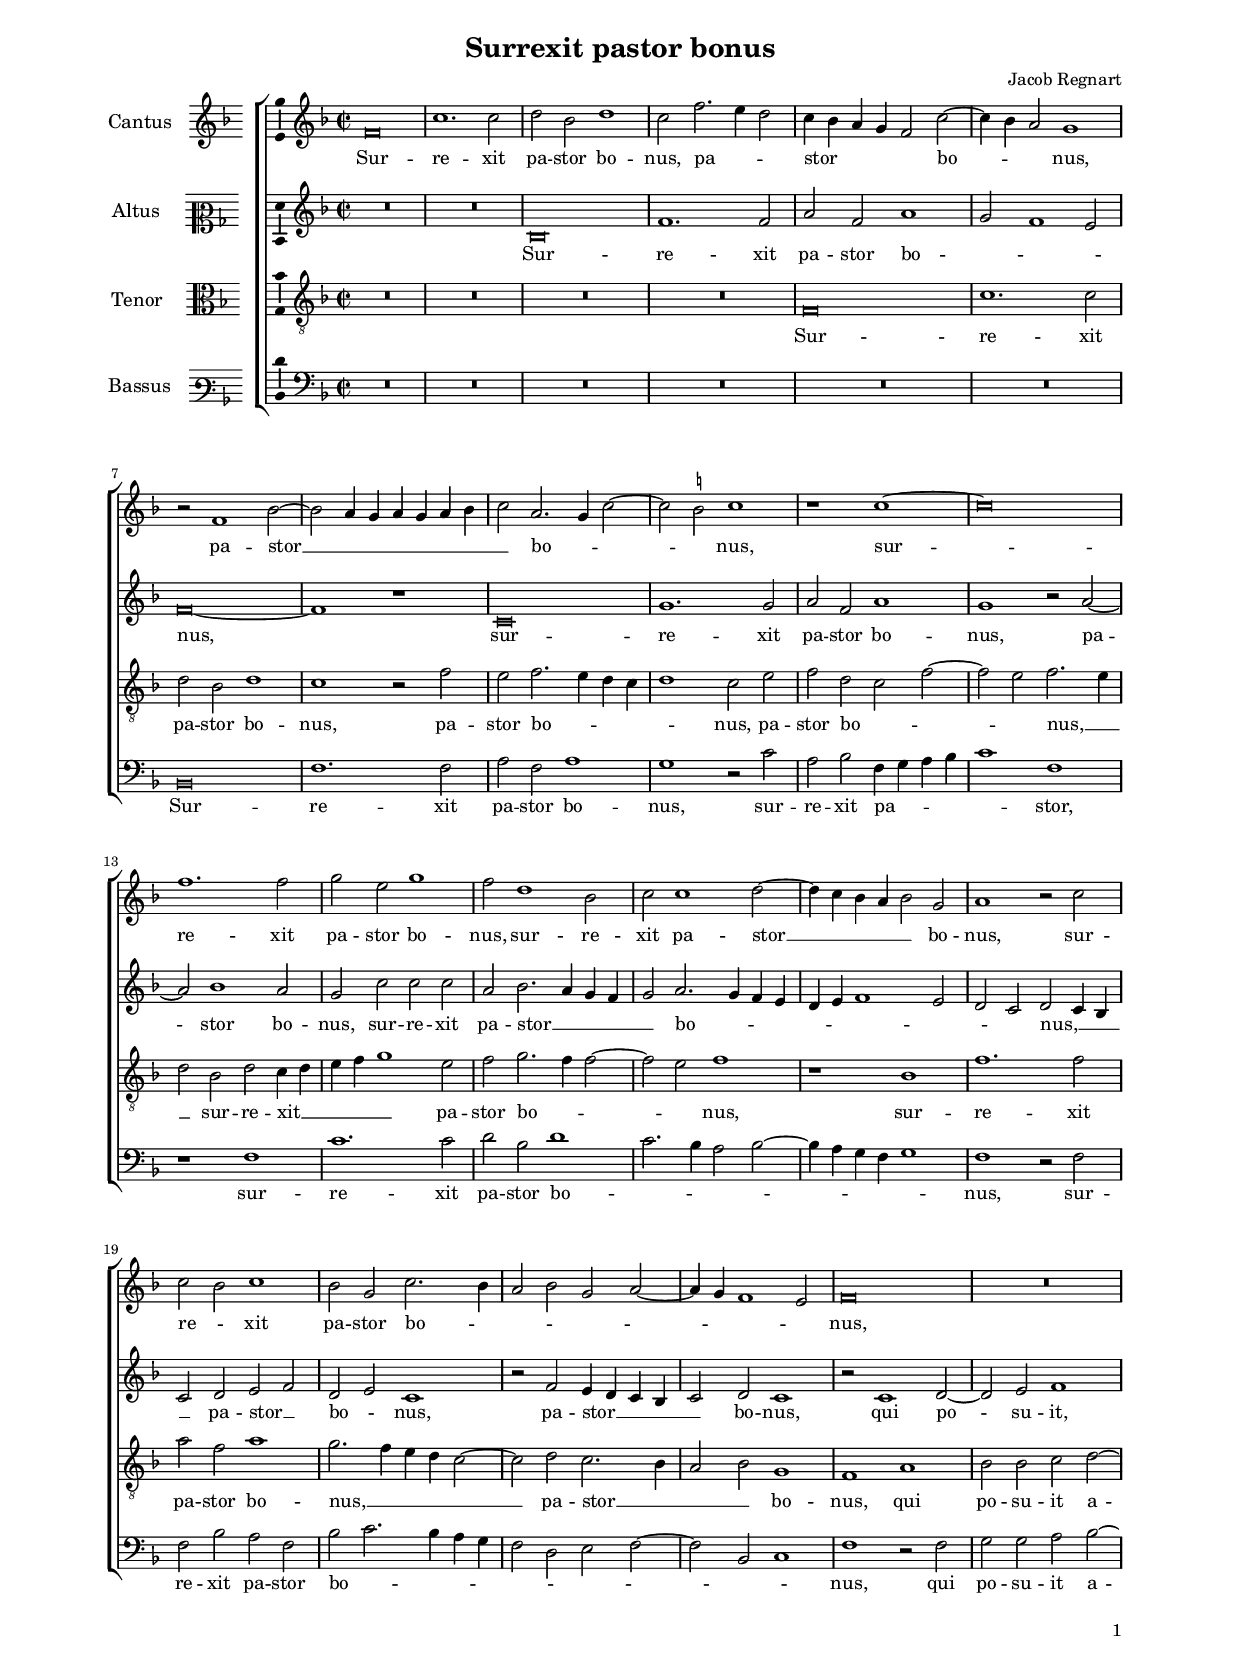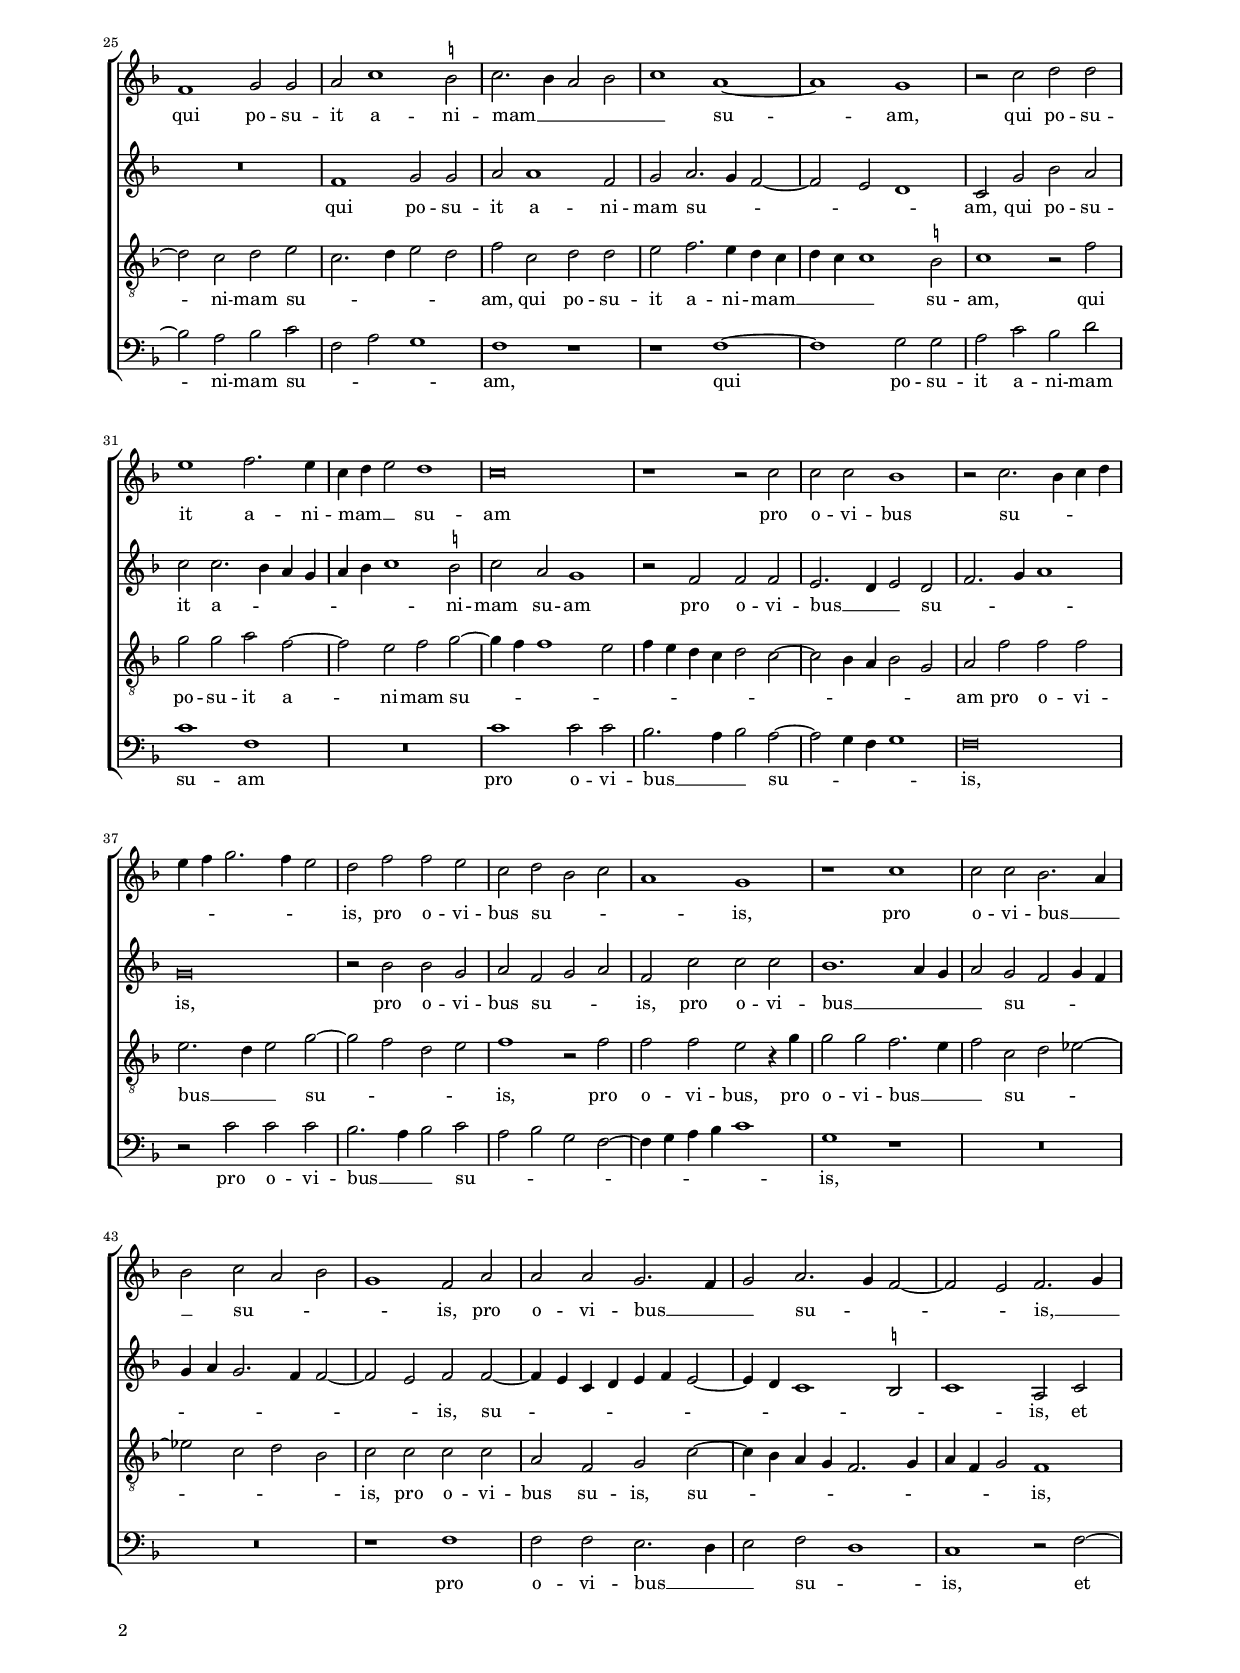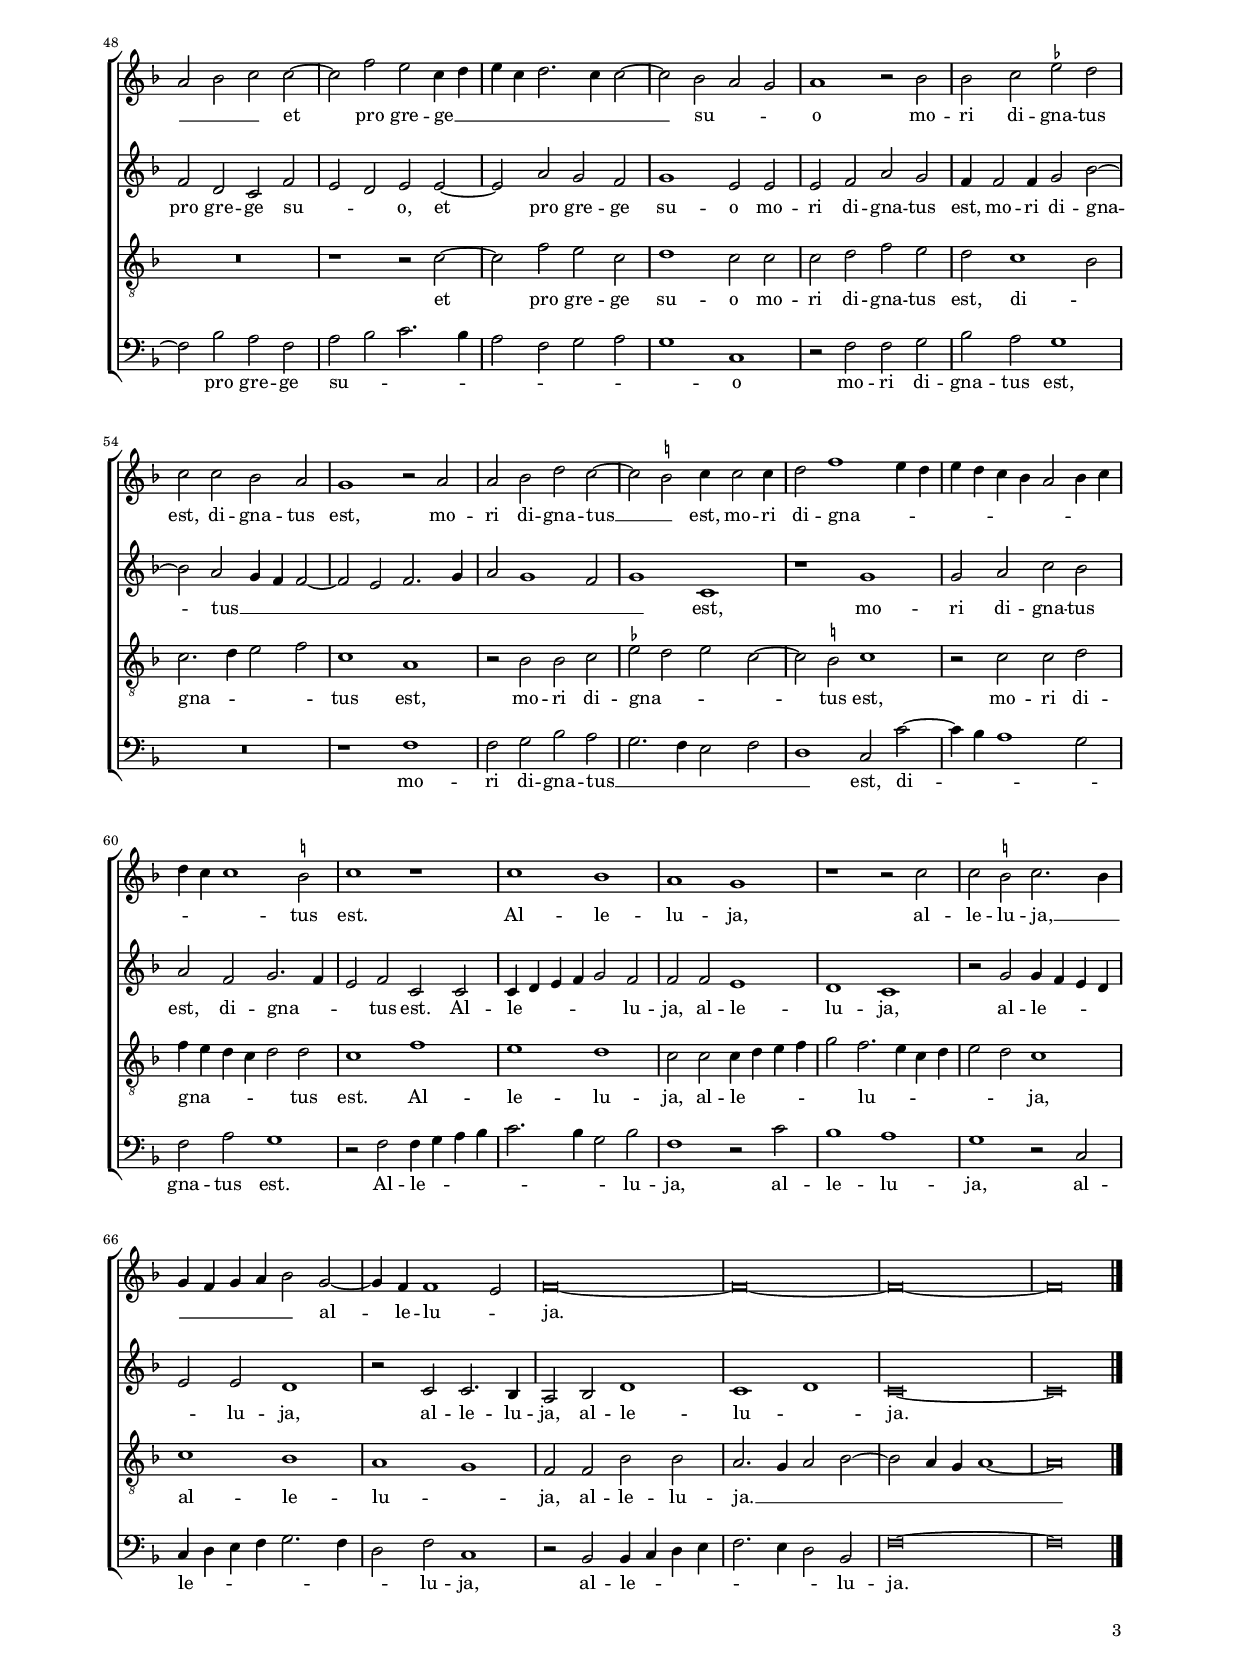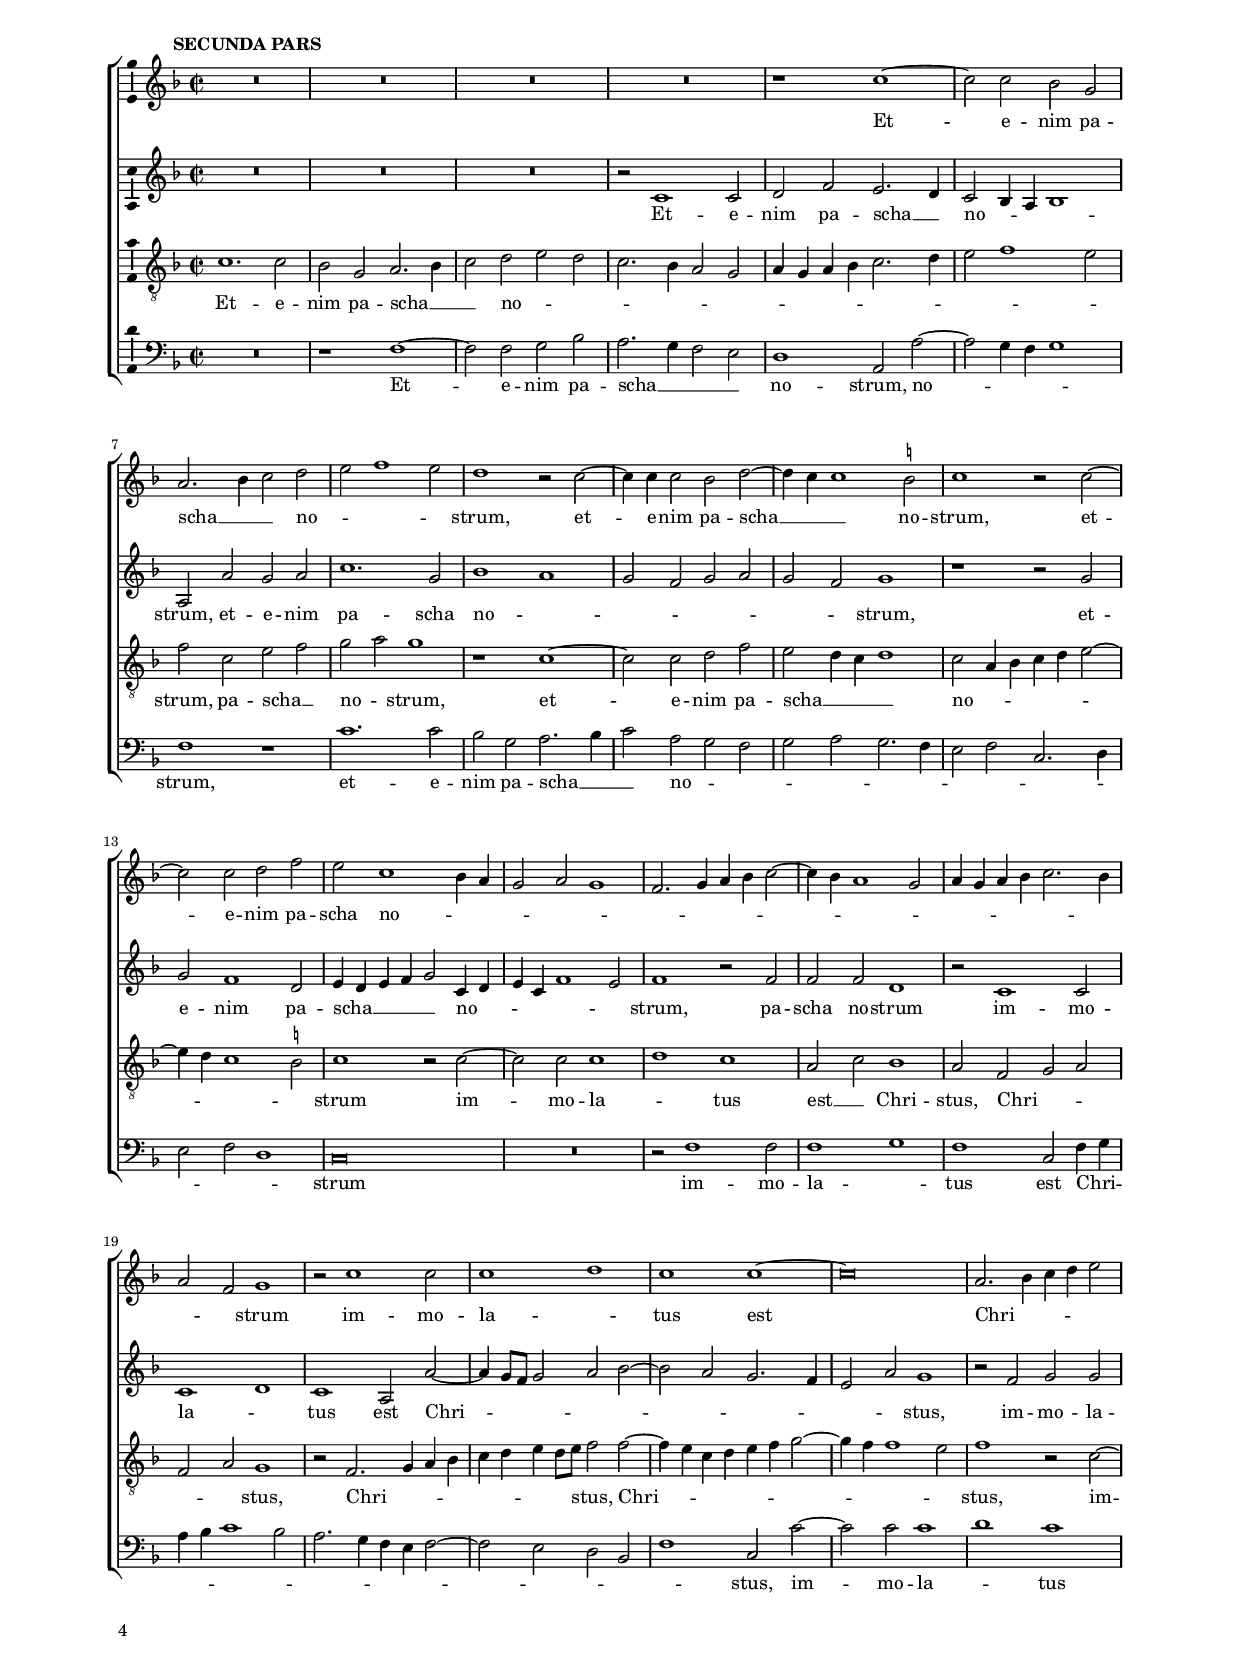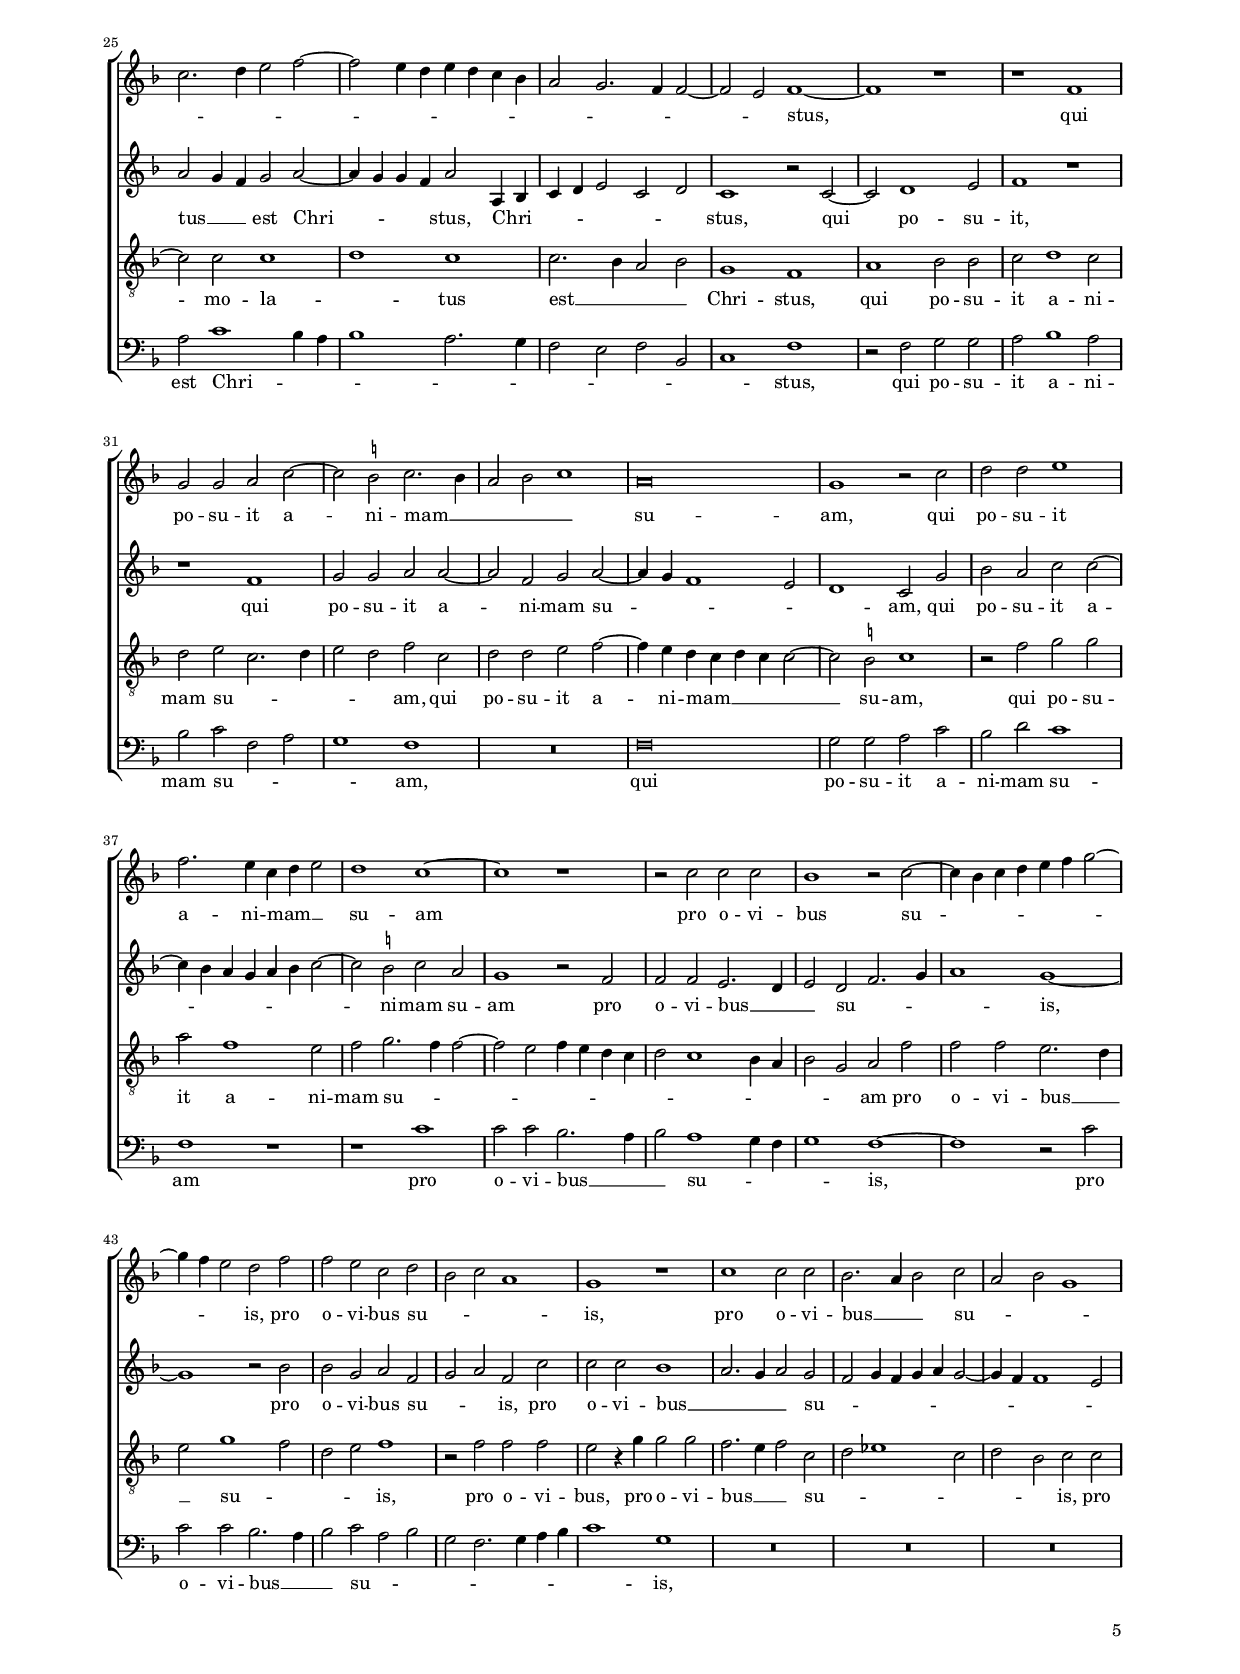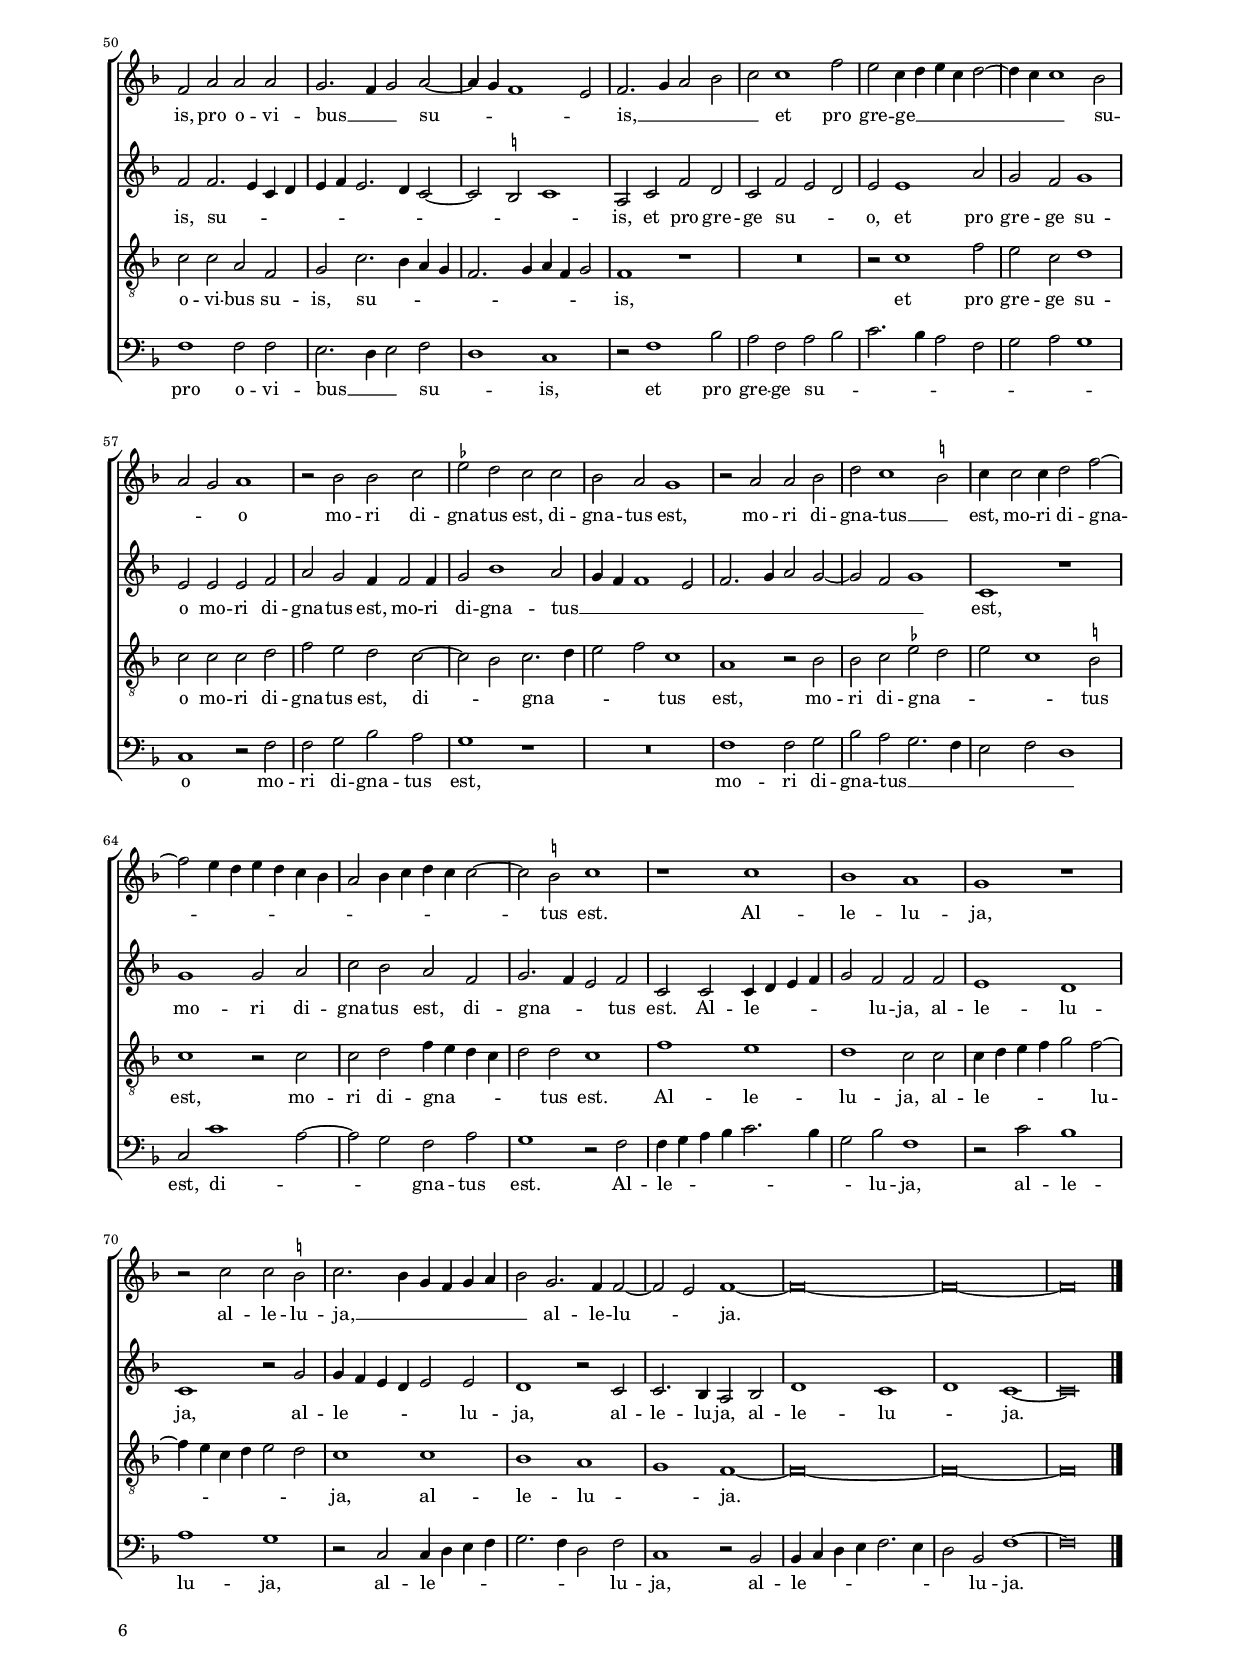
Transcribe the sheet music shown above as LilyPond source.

\header
{
  title="Surrexit pastor bonus"
  composer="Jacob Regnart"
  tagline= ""
}

\version "2.24.1"
\language deutsch
#(set-global-staff-size 15)
% #(set-default-paper-size "letter")
#(ly:set-option 'point-and-click #f)


	ficta = { \once \set suggestAccidentals = ##t }
	
	forget = #(define-music-function (music) (ly:music?) #{
		\accidentalStyle forget
		$music
		\accidentalStyle default
		#})



\paper
	{
	top-margin = 1.5 \cm
	bottom-margin = 1 \cm
	left-margin = 2 \cm
	right-margin = 2 \cm
	ragged-bottom = ##f
	ragged-last-bottom = ##f
	print-page-number = ##f
	score-system-spacing = #'((basic-distance . 16) (minimum-distance . 13) (padding . 6) (strechability . 150))
	system-system-spacing = #'((basic-distance . 16) (minimum-distance . 13) (padding . 6) (strechability . 150))
	oddFooterMarkup=\markup   \fill-line { "" \fromproperty #'page:page-number-string }
	evenFooterMarkup=\markup  \fill-line { \fromproperty #'page:page-number-string "" }
	last-bottom-spacing = #'((basic-distance . 11) (minimum-distance . 8) (padding . 4))
	systems-per-page = 4
%	page-count = 6
%	min-systems-per-page = 3
	}

global = {
	\key f \major
	\time 2/2 \set Score.measureLength = #(ly:make-moment 2/1)
	\skip 1*2*71 \bar "|."
	}
	

incipitcantus = \markup { \score {
	{
	\set Staff.instrumentName = \markup { \fontsize #1 "Cantus" }
	\key f \major
	\clef violin
	s4 \bar ""
	}
	\layout  {
	raggedright = ##t
	indent = 1.6 \cm
	line-width = 2.5\cm
	\context { \Staff \remove Time_signature_engraver }
	\override Staff.Clef.Y-extent = #'(0 . 0)
	}} \hspace #1 }
      
      
incipitaltus = \markup { \score {
	{
	\set Staff.instrumentName = \markup { \fontsize #1 "Altus" }
	\key f \major
	\clef mezzosoprano
	s4 \bar ""
	}
	\layout  {
	raggedright = ##t
	indent = 1.6 \cm
	line-width = 2.5\cm
	\context { \Staff \remove Time_signature_engraver }
	\override Staff.Clef.Y-extent = #'(0 . 0)
	}} \hspace #1 }


incipittenor = \markup { \score {
	{
	\set Staff.instrumentName = \markup { \fontsize #1 "Tenor" }
	\key f \major
	\clef alto
	s4 \bar ""
	}
	\layout  {
	raggedright = ##t
	indent = 1.6 \cm
	line-width = 2.5\cm
	\context { \Staff \remove Time_signature_engraver }
	\override Staff.Clef.Y-extent = #'(0 . 0)
	}} \hspace #1 }
      
      
incipitbassus = \markup { \score {
	{
	\set Staff.instrumentName = \markup { \fontsize #1 "Bassus" }
	\key f \major
	\clef varbaritone
	s4 \bar ""
	}
	\layout  {
	raggedright = ##t
	indent = 1.6 \cm
	line-width = 2.5\cm
	\context { \Staff \remove Time_signature_engraver }
	\override Staff.Clef.Y-extent = #'(0 . 0)
	}} \hspace #1 }


cantus =  \relative c''
	{
	f,\breve
	c'1. c2
	d2 b d1
	c2 f2. e4 d2
%5
	c4 b a g f2 c'~ |
	c4 b a2 g1
	r2 f1 b2~
	b2 a4 g a g a b
	c2 a2. g4 c2~
%10
	c2 \ficta h c1 |
	r1 c~
	c\breve
	f1. f2
	g2 e g1
%15
	f2 d1 b2 |
	c2 c1 d2~
	d4 c b a b2 g
	a1 r2 c
	c2 b c1
%20
	b2 g c2. b4 |
	a2 b g a~
	a4 g f1 e2
	f\breve
	R\breve
%25
	f1 g2 g |
	a2 c1 \ficta h2
	c2. b4 a2 b
	c1 a~
	a1 g
%30
	r2 c d d |
	e1 f2. e4
	c4 d e2 d1
	c\breve
	r1 r2 c
%35
	c2 c b1 |
	r2 c2. b4 c d
	e4 f g2. f4 e2
	d2 f f e
	c2 d b c
%40
	a1 g |
	r1 c
	c2 c b2. a4
	b2 c a b
	g1 f2 a
%45
	a2 a g2. f4 |
	g2 a2. g4 f2~
	f2 e f2. g4
	a2 b c c~
	c2 f e c4 d |
%50
	e4 c d2. c4 c2~
	c2 b a g
	a1 r2 b
	b2 c \ficta es d
	c2 c b a |
%55
	g1 r2 a
	a2 b d c~
	c2 \ficta h c4 c2 c4
	d2 f1 e4 d
	e4 d c b a2 b4 c |
%60
	d4 c c1 \ficta h2
	c1 r
	c1 b
	a1 g
	r1 r2 c |
%65
	c2 \ficta h c2. \forget b4
	g4 f g a b2 g~
	g4 f f1 e2
	f\breve~
	f\breve~
%70
	f\breve~
	f\breve |
	}


altus =  \relative c'
	{
	R\breve
	R\breve
	b\breve
	f'1. f2
%5
	a2 f a1 |
	g2 f1 e2
	f\breve~
	f1 r
	c\breve
%10
	g'1. g2 |
	a2 f a1
	g1 r2 a~
	a2 b1 a2
	g2 c c c
%15
	a2 b2. a4 g f |
	g2 a2. g4 f e
	d4 e f1 e2
	d2 c d c4 b
	c2 d e f
%20
	d2 e c1 |
	r2 f e4 d c b
	c2 d c1
	r2 c1 d2~
	d2 e f1
%25
	R\breve |
	f1 g2 g
	a2 a1 f2
	g2 a2. g4 f2~
	f2 e d1
%30
	c2 g' b a |
	c2 c2. b4 a g
	a4 b c1 \ficta h2
	c2 a g1
	r2 f f f
%35
	e2. d4 e2 d |
	f2. g4 a1
	g\breve
	r2 b b g
	a2 f g a
%40
	f2 c' c c |
	b1. a4 g
	a2 g f g4 f
	g4 a g2. f4 f2~
	f2 e f f~
%45
	f4 e c d e f e2~ |
	e4 d c1 \ficta h2
	c1 a2 c
	f2 d c f
	e2 d e e~
%50
	e2 a g f |
	g1 e2 e
	e2 f a g
	f4 f2 f4 g2 b~
	b2 a g4 f f2~
%55
	f2 e f2. g4 |
	a2 g1 f2
	g1 c,
	r1 g'
	g2 a c b
%60
	a2 f g2. f4 |
	e2 f c c
	c4 d e f g2 f
	f2 f e1
	d1 c
%65
	r2 g' g4 f e d |
	e2 e d1
	r2 c c2. b4
	a2 b d1
	c1 d
%70
	c\breve~
	c\breve |
	}


tenor =  \relative c'
	{
	R\breve
	R\breve
	R\breve
	R\breve
%5
	f,\breve |
	c'1. c2
	d2 b d1
	c1 r2 f
	e2 f2. e4 d c
%10
	d1 c2 e |
	f2 d c f~
	f2 e f2. e4
	d2 b d c4 d
	e4 f g1 e2
%15
	f2 g2. f4 f2~ |
	f2 e f1
	r1 b,
	f'1. f2
	a2 f a1
%20
	g2. f4 e d c2~ |
	c2 d c2. b4
	a2 b g1
	f1 a
	b2 b c2 d~
%25
	d2 c d e |
	c2. d4 e2 d
	f2 c d d
	e2 f2. e4 d c
	d4 c c1 \ficta h2
%30
	c1 r2 f |
	g2 g a f~
	f2 e f g~
	g4 f f1 e2
	f4 e d c d2 c~
%35
	c2 b4 a b2 g |
	a2 f' f f
	e2. d4 e2 g~
	g2 f d e
	f1 r2 f
%40
	f2 f e r4 g |
	g2 g f2. e4
	f2 c d es~
	es2 c d b
	c2 c c c
%45
	a2 f g c~ |
	c4 b a g f2. g4
	a4 f g2 f1
	R\breve
	r1 r2 c'~
%50
	c2 f e c |
	d1 c2 c
	c2 d f e
	d2 c1 b2
	c2. d4 e2 f
%55
	c1 a |
	r2 b b c
	\ficta es2 d \forget e c~
	c2 \ficta h c1
	r2 c c d
%60
	f4 e d c d2 d |
	c1 f
	e1 d
	c2 c c4 d e f
	g2 f2. e4 c d
%65
	e2 d c1 |
	c1 b
	a1 g
	f2 f b b
	a2. g4 a2 b~
%70
	b2 a4 g a1~ |
	a\breve |
	}


bassus  =  \relative c
	{
	R\breve
	R\breve
	R\breve
	R\breve
%5
	R\breve |
	R\breve
	b\breve
	f'1. f2
	a2 f a1
%10
	g1 r2 c |
	a2 b f4 g a b
	c1 f,
	r1 f
	c'1. c2
%15
	d2 b d1 |
	c2. b4 a2 b~
	b4 a g f g1
	f1 r2 f
	f2 b a f
%20
	b2 c2. b4 a g |
	f2 d e f~
	f2 b, c1
	f1 r2 f
	g2 g a b~
%25
	b2 a b c |
	f,2 a g1
	f1 r
	r1 f~
	f1 g2 g
%30
	a2 c b d |
	c1 f,
	R\breve
	c'1 c2 c
	b2. a4 b2 a~
%35
	a2 g4 f g1 |
	f\breve
	r2 c' c c
	b2. a4 b2 c
	a2 b g f~
%40
	f4 g a b c1 |
	g1 r
	R\breve
	R\breve
	r1 f
%45
	f2 f e2. d4 |
	e2 f d1
	c1 r2 f~
	f2 b a f
	a2 b c2. b4
%50
	a2 f g a |
	g1 c,
	r2 f f g
	b2 a g1
	R\breve
%55
	r1 f |
	f2 g b a
	g2. f4 e2 f
	d1 c2 c'~
	c4 b a1 g2
%60
	f2 a g1 |
	r2 f f4 g a b
	c2. b4 g2 b
	f1 r2 c'
	b1 a
%65
	g1 r2 c, |
	c4 d e f g2. f4
	d2 f c1
	r2 b b4 c d e
	f2. e4 d2 b
%70
	f'\breve~
	f\breve |
	}


lyricscantus = \lyricmode {
	Sur -- re -- xit pa -- stor bo -- nus,
	pa -- _ _ stor _ _ _ _ bo -- _ _ nus,
	pa -- stor __ _ _ _ _ _ _ _ bo -- _ _ _ nus,
	sur -- re -- xit pa -- stor bo -- nus,
	sur -- re -- xit pa -- stor __ _ _ _ _ bo -- nus,
	sur -- re -- _ xit pa -- stor bo -- _ _ _ _ _ _ _ _ nus,
	qui po -- su -- it a -- ni -- mam __ _ _ _ _ su -- am,
	qui po -- su -- it a -- ni -- mam __ _ _ su -- am
	pro o -- vi -- bus su -- _ _ _ _ _ _ _ _ is,
	pro o -- vi -- bus su -- _ _ _ is,
	pro o -- vi -- bus __ _ _ su -- _ _ _ is,
	pro o -- vi -- bus __ _ _ su -- _ _ _ is, __ _ _ _ _
	et pro gre -- ge __ _ _ _ _ _ _ su -- _ _ o
	mo -- ri di -- gna -- tus est,
	di -- gna -- tus est,
	mo -- ri di -- gna -- tus __ _ est,
	mo -- ri di -- gna -- _ _ _ _ _ _ _ _ _ _ _ _ tus est.
	Al -- le -- lu -- ja,
	al -- le -- lu -- ja, __ _ _ _ _ _ _ 
	al -- le -- lu -- _ ja.
	}


lyricsaltus = \lyricmode {
	Sur -- re -- xit pa -- stor bo -- _ _ _ nus,
	sur -- re -- xit pa -- stor bo -- nus,
	pa -- stor bo -- nus,
	sur -- re -- xit pa -- stor __ _ _ _ _ bo -- _ _ _ _ _ _ _ _ _ nus, __ _ _ _
	pa -- stor __ _ bo -- _ nus,
	pa -- stor __ _ _ _ _ bo -- nus,
	qui po -- su -- it,
	qui po -- su -- it a -- ni -- mam su -- _ _ _ _ am,
	qui po -- su -- it a -- _ _ _ _ _ _ ni -- mam su -- am
	pro o -- vi -- bus __ _ _ su -- _ _ _ is,
	pro o -- vi -- bus su -- _ _ is,
	pro o -- vi -- bus __ _ _ _ su -- _ _ _ _ _ _ _ _ _ is,
	su -- _ _ _ _ _ _ _ _ _ _ is,
	et pro gre -- ge su -- _ _ o,
	et pro gre -- ge su -- o
	mo -- ri di -- gna -- tus est,
	mo -- ri di -- gna -- tus __ _ _ _ _ _ _ _ _ _ _ est,
	mo -- ri di -- gna -- tus est,
	di -- gna -- _ _ tus est.
	Al -- le -- _ _ _ _ lu -- ja,
	al -- le -- lu -- ja,
	al -- le -- _ _ _ _ lu -- ja,
	al -- le -- lu -- ja,
	al -- le -- lu -- _ ja.
	}


lyricstenor = \lyricmode {
	Sur -- re -- xit pa -- stor bo -- nus,
	pa -- stor bo -- _ _ _ _ nus,
	pa -- stor bo -- _ _ _ nus, __ _ _ 
	sur -- re -- xit __ _ _ _ _ pa -- stor bo -- _ _ _ nus,
	sur -- re -- xit pa -- stor bo -- nus, __ _ _ _ _
	pa -- stor __ _ _ _ bo -- nus,
	qui po -- su -- it a -- ni -- mam su -- _ _ _ _ am,
	qui po -- su -- it a -- ni -- mam __ _ _ _ _ su -- am,
	qui po -- su -- it a -- ni -- mam su -- _ _ _ _ _ _ _ _ _ _ _ _ _ am
	pro o -- vi -- bus __ _ _ su -- _ _ _ is,
	pro o -- vi -- bus,
	pro o -- vi -- bus __ _ _ su -- _ _ _ _ _ is,
	pro o -- vi -- bus su -- is,
	su -- _ _ _ _ _ _ _ _ is,
	et pro gre -- ge su -- o
	mo -- ri di -- gna -- tus est,
	di -- _ gna -- _ _ _ tus est,
	mo -- ri di -- gna -- _ _ _ tus est,
	mo -- ri di -- gna -- _ _ _ _ tus est.
	Al -- le -- lu -- ja,
	al -- le -- _ _ _ _ lu -- _ _ _ _ _ ja,
	al -- le -- lu -- _ ja,
	al -- le -- lu -- ja. __ _ _ _ _ _ _
	}


lyricsbassus = \lyricmode {
	Sur -- re -- xit pa -- stor bo -- nus,
	sur -- re -- xit pa -- _ _ _ _ stor,
	sur -- re -- xit pa -- stor bo -- _ _ _ _ _ _ _ _ nus,
	sur -- re -- xit pa -- stor bo -- _ _ _ _ _ _ _ _ _ _ nus,
	qui po -- su -- it a -- ni -- mam su -- _ _ _ am,
	qui po -- su -- it a -- ni -- mam su -- am
	pro o -- vi -- bus __ _ _ su -- _ _ _ is,
	pro o -- vi -- bus __ _ _ su -- _ _ _ _ _ _ _ _ is,
	pro o -- vi -- bus __ _ _ su -- _ is,
	et pro gre -- ge su -- _ _ _ _ _ _ _ _ o
	mo -- ri di -- gna -- tus est,
	mo -- ri di -- gna -- tus __ _ _ _ _ _ est,
	di -- _ _ _ gna -- tus est.
	Al -- le -- _ _ _ _ _ _ lu -- ja,
	al -- le -- lu -- ja,
	al -- le -- _ _ _ _ _ _ lu -- ja,
	al -- le -- _ _ _ _ _ _ lu -- ja.
	}


\score
{  
	\transpose c c {
	\new ChoirStaff \with { \override StaffGrouper.staff-staff-spacing.basic-distance = #12 }
	<<


	\new Staff << \global
	\new Voice="v1" {
		\set Staff.instrumentName=\incipitcantus
	%       \set Staff.instrumentName="S"
		\set Staff.midiInstrument = "reed organ"
		\clef violin
		\cantus }
	\new Lyrics \lyricsto "v1" {\lyricscantus }
	>>


	\new Staff << \global
	\new Voice="v2" {
		\set Staff.instrumentName=\incipitaltus
	%       \set Staff.instrumentName="A"
		\set Staff.midiInstrument = "reed organ"
		\clef violin 
		\altus}
	\new Lyrics \lyricsto "v2" {\lyricsaltus }
	>>


	\new Staff << \global
	\new Voice="v3" {
		\set Staff.instrumentName=\incipittenor
	%       \set Staff.instrumentName="T"
		\set Staff.midiInstrument = "reed organ"
		\clef "G_8"
		\tenor }
	\new Lyrics \lyricsto "v3" {\lyricstenor }
	>>


	\new Staff << \global
	\new Voice="v4" {
		\set Staff.instrumentName=\incipitbassus
	%       \set Staff.instrumentName="B"
		\set Staff.midiInstrument = "reed organ"
		\clef bass 
		\bassus }
	\new Lyrics \lyricsto "v4" {\lyricsbassus}
	>>

	>>
	} % transpose

	\layout
	{
	indent = 2.5 \cm
%	\context { \Lyrics \override VerticalAxisGroup.nonstaff-relatedstaff-spacing.padding = #2 }
%	\context { \Lyrics \override LyricText.font-size = #1 }
	\context { \Staff \override TimeSignature.break-visibility = #end-of-line-invisible }
	\context { \Staff \consists Ambitus_engraver }
	\context { \Score \override BarNumber.padding = #2 }
	\context { \Voice \override NoteHead.style = #'baroque }
	}

\midi
	{
	\tempo 2 = 90
	}

}

%%%%%%%%%%%%%%%%%%%%  SECUNDA PARS


global = {
	\key f \major
	\time 2/2 \set Score.measureLength = #(ly:make-moment 2/1)
	\skip 1*2*76 \bar "|."
	}


cantus =  \relative c''
	{
	R\breve
	R\breve
	R\breve
	R\breve
%5
	r1 c~ |
	c2 c b g
	a2. b4 c2 d
	e2 f1 e2
	d1 r2 c~
%10
	c4 c c2 b d~ |
	d4 c c1 \ficta h2
	c1 r2 c~
	c2 c d f
	e2 c1 b4 a
%15
	g2 a g1 |
	f2. g4 a b c2~
	c4 b a1 g2
	a4 g a b c2. b4
	a2 f g1
%20
	r2 c1 c2 |
	c1 d
	c1 c~
	c\breve
	a2. b4 c d e2
%25
	c2. d4 e2 f~ |
	f2 e4 d e d c b
	a2 g2. f4 f2~
	f2 e f1~
	f1 r
%30
	r1 f |
	g2 g a c~
	c2 \ficta h c2. \forget b4
	a2 b c1
	a\breve
%35
	g1 r2 c |
	d2 d e1
	f2. e4 c d e2
	d1 c~
	c1 r
%40
	r2 c c c |
	b1 r2 c~
	c4 b c d e f g2~
	g4 f e2 d f
	f2 e c d
%45
	b2 c a1 |
	g1 r
	c1 c2 c
	b2. a4 b2 c
	a2 b g1
%50
	f2 a a a |
	g2. f4 g2 a~
	a4 g f1 e2
	f2. g4 a2 b
	c2 c1 f2
%55
	e2 c4 d e c d2~ |
	d4 c c1 b2
	a2 g a1
	r2 b b c
	\ficta es2 d c c
%60
	b2 a g1 |
	r2 a a b
	d2 c1 \ficta h2
	c4 c2 c4 d2 f~
	f2 e4 d e d c b
%65
	a2 b4 c d c c2~ |
	c2 \ficta h c1
	r1 c
	b1 a
	g1 r
%70
	r2 c c \ficta h2 |
	c2. b4 g f g a
	b2 g2. f4 f2~
	f2 e f1~
	f\breve~
%75
	f\breve~
	f\breve |
	}


altus =  \relative c'
	{
	R\breve
	R\breve
	R\breve
	r2 c1 c2
%5
	d2 f e2. d4 |
	c2 b4 a b1
	a2 a' g a
	c1. g2
	b1 a
%10
	g2 f g a |
	g2 f g1
	r1 r2 g
	g2 f1 d2
	e4 d e f g2 c,4 d
%15
	e4 c f1 e2 |
	f1 r2 f
	f2 f d1
	r2 c1 c2
	c1 d
%20
	c1 a2 a'~ |
	a4 g8 f g2 a b~
	b2 a g2. f4
	e2 a g1
	r2 f g g
%25
	a2 g4 f g2 a~ |
	a4 g g f a2 a,4 b
	c4 d e2 c d
	c1 r2 c~
	c2 d1 e2
%30
	f1 r |
	r1 f
	g2 g a a~
	a2 f g a~
	a4 g f1 e2
%35
	d1 c2 g' |
	b2 a c c~
	c4 b a g a b c2~
	c2 \ficta h c a
	g1 r2 f
%40
	f2 f e2. d4 |
	e2 d f2. g4
	a1 g~
	g1 r2 b
	b2 g a f
%45
	g2 a f c' |
	c2 c b1
	a2. g4 a2 g
	f2 g4 f g a g2~
	g4 f f1 e2
%50
	f2 f2. e4 c d |
	e4 f e2. d4 c2~
	c2 \ficta h c1
	a2 c f d
	c2 f e d
%55
	e2 e1 a2 |
	g2 f g1
	e2 e e f
	a2 g f4 f2 f4
	g2 b1 a2
%60
	g4 f f1 e2 |
	f2. g4 a2 g~
	g2 f g1
	c,1 r
	g'1 g2 a
%65
	c2 b a f |
	g2. f4 e2 f
	c2 c c4 d e f
	g2 f f f 
	e1 d
%70
	c1 r2 g' |
	g4 f e d e2 e
	d1 r2 c
	c2. b4 a2 b
	d1 c
%75
	d1 c~ |
	c\breve |
	}


tenor =  \relative c'
	{
	c1. c2
	b2 g a2. b4
	c2 d e d
	c2. b4 a2 g
%5
	a4 g a b c2. d4 |
	e2 f1 e2
	f2 c e f
	g2 a g1
	r1 c,~
%10
	c2 c d f |
	e2 d4 c d1
	c2 a4 b c d e2~
	e4 d c1 \ficta h2
	c1 r2 c~
%15
	c2 c c1 |
	d1 c
	a2 c b1
	a2 f g a
	f2 a g1
%20
	r2 f2. g4 a b |
	c4 d e d8 e f2 f~
	f4 e c d e f g2~
	g4 f f1 e2
	f1 r2 c~
%25
	c2 c c1 |
	d1 c
	c2. b4 a2 b
	g1 f
	a1 b2 b
%30
	c2 d1 c2 |
	d2 e c2. d4
	e2 d f c
	d2 d e f~
	f4 e d c d c c2~
%35
	c2 \ficta h c1 |
	r2 f g g
	a2 f1 e2
	f2 g2. f4 f2~
	f2 e f4 e d c
%40
	d2 c1 b4 a |
	b2 g a f'
	f2 f e2. d4
	e2 g1 f2
	d2 e f1
%45
	r2 f f f |
	e2 r4 g g2 g
	f2. e4 f2 c
	d2 es1 c2
	d2 b c c
%50
	c2 c a f |
	g2 c2. b4 a g
	f2. g4 a f g2
	f1 r
	R\breve
%55
	r2 c'1 f2 |
	e2 c d1
	c2 c c d
	f2 e d c~
	c2 b c2. d4
%60
	e2 f c1 |
	a1 r2 b
	b2 c \ficta es d
	e2 c1 \ficta h2
	c1 r2 c
%65
	c2 d f4 e d c |
	d2 d c1
	f1 e
	d1 c2 c
	c4 d e f g2 f~
%70
	f4 e c d e2 d |
	c1 c
	b1 a
	g1 f~
	f\breve~
%75
	f\breve~
	f\breve |
	}


bassus  =  \relative c
	{
	R\breve
	r1 f~
	f2 f g b
	a2. g4 f2 e
%5
	d1 a2 a'~ |
	a2 g4 f g1
	f1 r
	c'1. c2
	b2 g a2. b4
%10
	c2 a g f |
	g2 a g2. f4
	e2 f c2. d4
	e2 f d1
	c\breve
%15
	R\breve |
	r2 f1 f2
	f1 g
	f1 c2 f4 g
	a4 b c1 b2
%20
	a2. g4 f e f2~ |
	f2 e d b
	f'1 c2 c'~
	c2 c c1
	d1 c
%25
	a2 c1 b4 a |
	b1 a2. g4
	f2 e f b,
	c1 f
	r2 f g g
%30
	a2 b1 a2 |
	b2 c f, a
	g1 f
	R\breve
	f\breve
%35
	g2 g a c |
	b2 d c1
	f,1 r
	r1 c'
	c2 c b2. a4
%40
	b2 a1 g4 f |
	g1 f~ 
	f1 r2 c'
	c2 c b2. a4
	b2 c a b
%45
	g2 f2. g4 a b |
	c1 g
	R\breve
	R\breve
	R\breve
%50
	f1 f2 f |
	e2. d4 e2 f
	d1 c
	r2 f1 b2
	a2 f a b
%55
	c2. b4 a2 f |
	g2 a g1
	c,1 r2 f
	f2 g b a
	g1 r
%60
	R\breve |
	f1 f2 g
	b2 a g2. f4
	e2 f d1
	c2 c'1 a2~
%65
	a2 g f a |
	g1 r2 f
	f4 g a b c2. b4
	g2 b f1
	r2 c' b1
%70
	a1 g |
	r2 c, c4 d e f
	g2. f4 d2 f
	c1 r2 b
	b4 c d e f2. e4
%75
	d2 b f'1~
	f\breve |
	}


lyricscantus = \lyricmode {
	Et -- e -- nim pa -- scha __ _ _ no -- _ _ _ strum,
	et -- e -- nim pa -- scha __ _ _ no -- strum,
	et -- e -- nim pa -- scha no -- _ _ _ _ _ _ _ _ _ _ _ _ _ _ _ _ _ _ _ _ _ strum
	im -- mo -- la -- _ tus est Chri -- _ _ _ _ _ _ _ _ _ _ _ _ _ _ _ _ _ _ _ stus,
	qui po -- su -- it a -- ni -- mam __ _ _ _ _ su -- am,
	qui po -- su -- it a -- ni -- mam __ _ _ su -- am
	pro o -- vi -- bus su -- _ _ _ _ _ _ _ _ is,
	pro o -- vi -- bus su -- _ _ _ is,
	pro o -- vi -- bus __ _ _ su -- _ _ _ is,
	pro o -- vi -- bus __ _ _ su -- _ _ _ is, __ _ _ _ _
	et pro gre -- ge __ _ _ _ _ _ _ su -- _ _ o
	mo -- ri di -- gna -- tus est,
	di -- gna -- tus est,
	mo -- ri di -- gna -- tus __ _ est,
	mo -- ri di -- gna -- _ _ _ _ _ _ _ _ _ _ _ _ tus est.
	Al -- le -- lu -- ja,
	al -- le -- lu -- ja, __ _ _ _ _ _ _ 
	al -- le -- lu -- _ ja.
	}


lyricsaltus = \lyricmode {
	Et -- e -- nim pa -- scha __ _ no -- _ _ _ strum,
	et -- e -- nim pa -- scha no -- _ _ _ _ _ _ _ strum,
	et -- e -- nim pa -- scha __ _ _ _ _ no -- _ _ _ _ _ strum,
	pa -- scha no -- strum
	im -- mo -- la -- _ tus est Chri -- _ _ _ _ _ _ _ _ _ _ stus,
	im -- mo -- la -- tus __ _ _ est Chri -- _ _ _ stus,
	Chri -- _ _ _ _ _ _ stus,
	qui po -- su -- it,
	qui po -- su -- it a -- ni -- mam su -- _ _ _ _ am,
	qui po -- su -- it a -- _ _ _ _ _ _ ni -- mam su -- am
	pro o -- vi -- bus __ _ _ su -- _ _ _ is,
	pro o -- vi -- bus su -- _ _ is,
	pro o -- vi -- bus __ _ _ _ su -- _ _ _ _ _ _ _ _ _ is,
	su -- _ _ _ _ _ _ _ _ _ _ is,
	et pro gre -- ge su -- _ _ o,
	et pro gre -- ge su -- o
	mo -- ri di -- gna -- tus est,
	mo -- ri di -- gna -- tus __ _ _ _ _ _ _ _ _ _ _ est,
	mo -- ri di -- gna -- tus est,
	di -- gna -- _ _ tus est.
	Al -- le -- _ _ _ _ lu -- ja,
	al -- le -- lu -- ja,
	al -- le -- _ _ _ _ lu -- ja,
	al -- le -- lu -- ja,
	al -- le -- lu -- _ ja.
	}


lyricstenor = \lyricmode {
	Et -- e -- nim pa -- scha __ _ _ no -- _ _ _ _ _ _ _ _ _ _ _ _ _ _ _ strum,
	pa -- scha __ _ no -- _ strum,
	et -- e -- nim pa -- scha __ _ _ _ no -- _ _ _ _ _ _ _ _ strum
	im -- mo -- la -- _ tus est __ _ Chri -- stus,
	Chri -- _ _ _ _ stus,
	Chri -- _ _ _ _ _ _ _ _ stus,
	Chri -- _ _ _ _ _ _ _ _ _ stus,
	im -- mo -- la -- _ tus est __ _ _ _ Chri -- stus,
	qui po -- su -- it a -- ni -- mam su -- _ _ _ _ am,
	qui po -- su -- it a -- ni -- mam __ _ _ _ _ su -- am,
	qui po -- su -- it a -- ni -- mam su -- _ _ _ _ _ _ _ _ _ _ _ _ _ am
	pro o -- vi -- bus __ _ _ su -- _ _ _ is,
	pro o -- vi -- bus,
	pro o -- vi -- bus __ _ _ su -- _ _ _ _ _ is,
	pro o -- vi -- bus su -- is,
	su -- _ _ _ _ _ _ _ _ is,
	et pro gre -- ge su -- o
	mo -- ri di -- gna -- tus est,
	di -- _ gna -- _ _ _ tus est,
	mo -- ri di -- gna -- _ _ _ tus est,
	mo -- ri di -- gna -- _ _ _ _ tus est.
	Al -- le -- lu -- ja,
	al -- le -- _ _ _ _ lu -- _ _ _ _ _ ja,
	al -- le -- lu -- _ ja.
	}


lyricsbassus = \lyricmode {
	Et -- e -- nim pa -- scha __ _ _ _ no -- strum,
	no -- _ _ _ strum,
	et -- e -- nim pa -- scha __ _ _ no -- _ _ _ _ _ _ _ _ _ _ _ _ _ strum
	im -- mo -- la -- _ tus est Chri -- _ _ _ _ _ _ _ _ _ _ _ _ _ _ stus,
	im -- mo -- la -- _ tus est Chri -- _ _ _ _ _ _ _ _ _ _ stus,
	qui po -- su -- it a -- ni -- mam su -- _ _ _ am,
	qui po -- su -- it a -- ni -- mam su -- am
	pro o -- vi -- bus __ _ _ su -- _ _ _ is,
	pro o -- vi -- bus __ _ _ su -- _ _ _ _ _ _ _ _ is,
	pro o -- vi -- bus __ _ _ su -- _ is,
	et pro gre -- ge su -- _ _ _ _ _ _ _ _ o
	mo -- ri di -- gna -- tus est,
	mo -- ri di -- gna -- tus __ _ _ _ _ _ est,
	di -- _ _ gna -- tus est.
	Al -- le -- _ _ _ _ _ _ lu -- ja,
	al -- le -- lu -- ja,
	al -- le -- _ _ _ _ _ _ lu -- ja,
	al -- le -- _ _ _ _ _ _ lu -- ja.
	}


\score
{  
	\transpose c c {
	\new ChoirStaff \with { \override StaffGrouper.staff-staff-spacing.basic-distance = #12 }
	<<

	\new Staff <<\global
	\new Voice="v1" {
	  %\set Staff.instrumentName="Cantus"
		\set Staff.midiInstrument = "reed organ"
		\clef violin
		\cantus }
	\new Lyrics \lyricsto "v1" {\lyricscantus }
	>>


	\new Staff << \global
	\new Voice="v2" {
	  %\set Staff.instrumentName="Altus"
		\set Staff.midiInstrument = "reed organ"
		\clef violin 
		\altus}
	\new Lyrics \lyricsto "v2" {\lyricsaltus }
	>>


	\new Staff <<\global
	\new Voice="v3" {
	  %\set Staff.instrumentName="Tenor"
		\set Staff.midiInstrument = "reed organ"
		\clef "G_8"
		\tenor }
	\new Lyrics \lyricsto "v3" {\lyricstenor }
	>>


	\new Staff <<\global
	\new Voice="v4" {
	  %\set Staff.instrumentName="Bassus"
		\set Staff.midiInstrument = "reed organ"
		\clef bass 
		\bassus }
	\new Lyrics \lyricsto "v4" {\lyricsbassus}
	>>

	>>
	} % transpose
		
	\layout
	{
	indent = 0 \cm
%	\context { \Lyrics \override VerticalAxisGroup.nonstaff-relatedstaff-spacing.padding = #2 }
%	\context { \Lyrics \override LyricText.font-size = #1 }
	\context { \Staff \override TimeSignature.break-visibility = #end-of-line-invisible }
	\context { \Staff \consists Ambitus_engraver }
	\context { \Score \override BarNumber.padding = #2 }
	\context { \Voice \override NoteHead.style = #'baroque }
	}
	
	\header { piece = \markup { \raise #2 \hspace # 7 \bold "SECUNDA PARS"} }
	
\midi
	{
	\tempo 2 = 90
	}
	
}

% EOF
